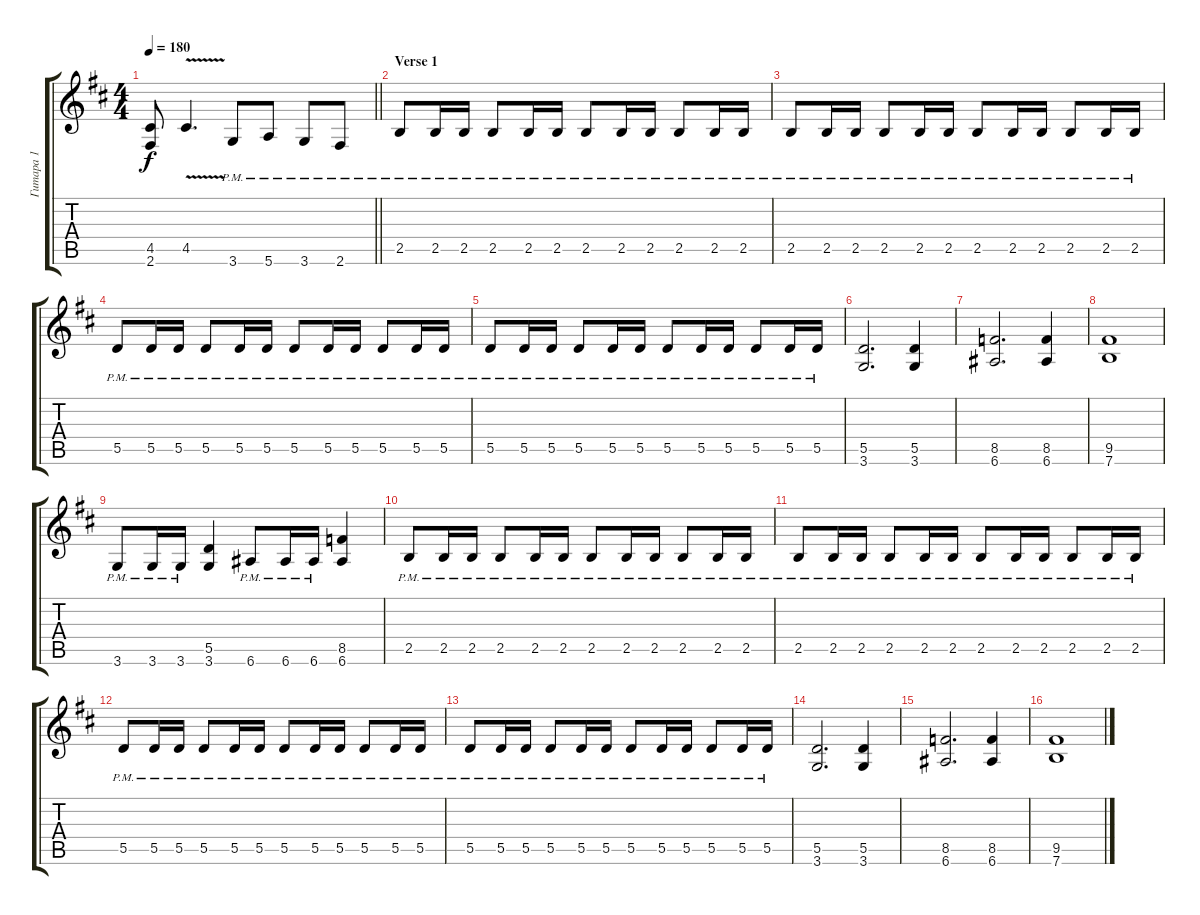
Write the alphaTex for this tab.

\track ("Гитара 1" "Гитара 1") {instrument distortionguitar}
\staff {score tabs}
\tuning (E4 B3 G3 D3 A2 E2) {hide}
\ts (4 4)
\tempo 180
\clef g2
\barLineRight lightlight
\ks bminor
(4.5{t} 2.6{t}).8{dy f} 4.5{v}.4{d} 3.6{pm}.8 5.6{pm}.8 3.6{pm}.8 2.6{pm}.8 |
\section ("" "Verse 1")
2.5{pm}.8 2.5{pm}.16 2.5{pm}.16 2.5{pm}.8 2.5{pm}.16 2.5{pm}.16 2.5{pm}.8 2.5{pm}.16 2.5{pm}.16 2.5{pm}.8 2.5{pm}.16 2.5{pm}.16 |
2.5{pm}.8 2.5{pm}.16 2.5{pm}.16 2.5{pm}.8 2.5{pm}.16 2.5{pm}.16 2.5{pm}.8 2.5{pm}.16 2.5{pm}.16 2.5{pm}.8 2.5{pm}.16 2.5{pm}.16 |
5.5{pm}.8 5.5{pm}.16 5.5{pm}.16 5.5{pm}.8 5.5{pm}.16 5.5{pm}.16 5.5{pm}.8 5.5{pm}.16 5.5{pm}.16 5.5{pm}.8 5.5{pm}.16 5.5{pm}.16 |
5.5{pm}.8 5.5{pm}.16 5.5{pm}.16 5.5{pm}.8 5.5{pm}.16 5.5{pm}.16 5.5{pm}.8 5.5{pm}.16 5.5{pm}.16 5.5{pm}.8 5.5{pm}.16 5.5{pm}.16 |
(5.5 3.6).2{d} (5.5 3.6).4 |
(8.5 6.6).2{d} (8.5 6.6).4 |
(9.5 7.6).1 |
3.6{pm}.8 3.6{pm}.16 3.6{pm}.16 (5.5 3.6).4 6.6{pm}.8 6.6{pm}.16 6.6{pm}.16 (8.5 6.6).4 |
2.5{pm}.8 2.5{pm}.16 2.5{pm}.16 2.5{pm}.8 2.5{pm}.16 2.5{pm}.16 2.5{pm}.8 2.5{pm}.16 2.5{pm}.16 2.5{pm}.8 2.5{pm}.16 2.5{pm}.16 |
2.5{pm}.8 2.5{pm}.16 2.5{pm}.16 2.5{pm}.8 2.5{pm}.16 2.5{pm}.16 2.5{pm}.8 2.5{pm}.16 2.5{pm}.16 2.5{pm}.8 2.5{pm}.16 2.5{pm}.16 |
5.5{pm}.8 5.5{pm}.16 5.5{pm}.16 5.5{pm}.8 5.5{pm}.16 5.5{pm}.16 5.5{pm}.8 5.5{pm}.16 5.5{pm}.16 5.5{pm}.8 5.5{pm}.16 5.5{pm}.16 |
5.5{pm}.8 5.5{pm}.16 5.5{pm}.16 5.5{pm}.8 5.5{pm}.16 5.5{pm}.16 5.5{pm}.8 5.5{pm}.16 5.5{pm}.16 5.5{pm}.8 5.5{pm}.16 5.5{pm}.16 |
(5.5 3.6).2{d} (5.5 3.6).4 |
(8.5 6.6).2{d} (8.5 6.6).4 |
(9.5 7.6).1
